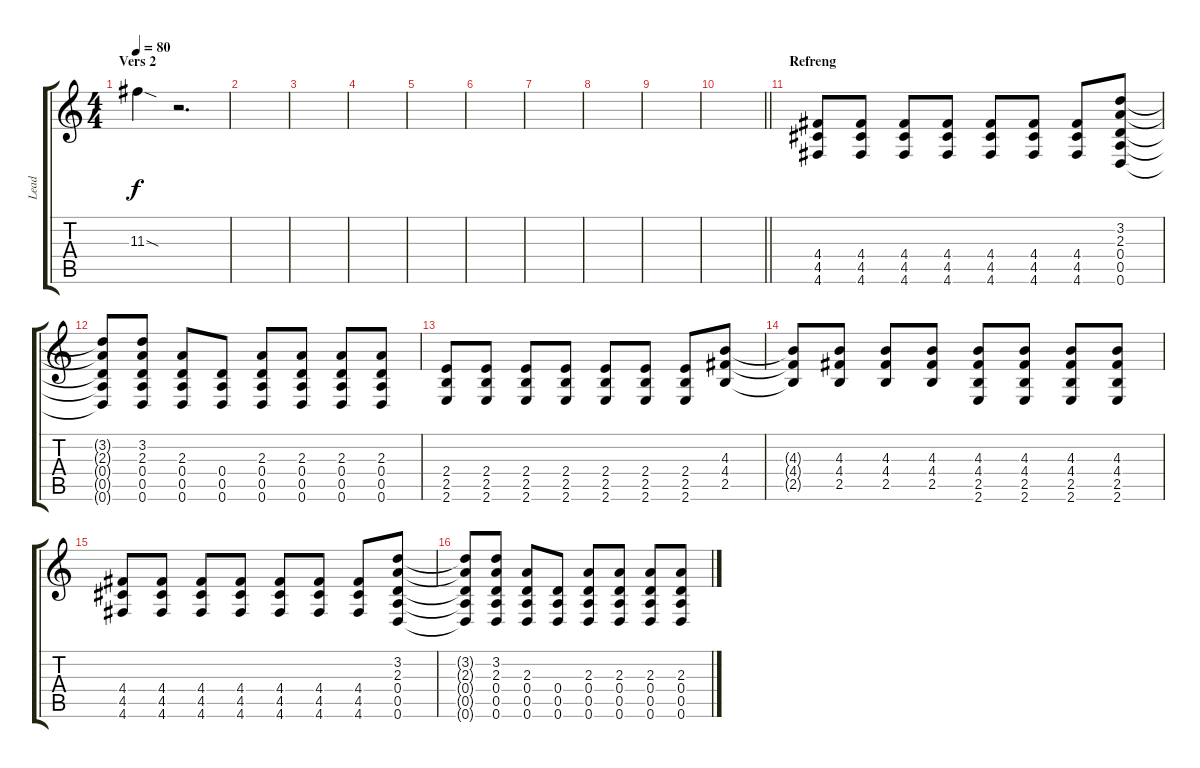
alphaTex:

\track ("Lead" "Lead") {instrument distortionguitar}
\staff {score tabs}
\tuning (E4 B3 G3 D3 A2 D2) {hide}
\ts (4 4)
\section ("" "Vers 2")
\tempo 80
\clef g2
\ks c
11.3{sod}.4{dy f} r.2{d} |
|
|
|
|
|
|
|
|
\barLineRight lightlight
|
\section ("" "Refreng")
(4.4 4.5 4.6).8 (4.4 4.5 4.6).8 (4.4 4.5 4.6).8 (4.4 4.5 4.6).8 (4.4 4.5 4.6).8 (4.4 4.5 4.6).8 (4.4 4.5 4.6).8 (3.2 2.3 0.4 0.5 0.6).8 |
(3.2{t} 2.3{t} 0.4{t} 0.5{t} 0.6{t}).8 (3.2 2.3 0.4 0.5 0.6).8 (2.3 0.4 0.5 0.6).8 (0.4 0.5 0.6).8 (2.3 0.4 0.5 0.6).8 (2.3 0.4 0.5 0.6).8 (2.3 0.4 0.5 0.6).8 (2.3 0.4 0.5 0.6).8 |
(2.4 2.5 2.6).8 (2.4 2.5 2.6).8 (2.4 2.5 2.6).8 (2.4 2.5 2.6).8 (2.4 2.5 2.6).8 (2.4 2.5 2.6).8 (2.4 2.5 2.6).8 (4.3 4.4 2.5).8 |
(4.3{t} 4.4{t} 2.5{t}).8 (4.3 4.4 2.5).8 (4.3 4.4 2.5).8 (4.3 4.4 2.5).8 (4.3 4.4 2.5 2.6).8 (4.3 4.4 2.5 2.6).8 (4.3 4.4 2.5 2.6).8 (4.3 4.4 2.5 2.6).8 |
(4.4 4.5 4.6).8 (4.4 4.5 4.6).8 (4.4 4.5 4.6).8 (4.4 4.5 4.6).8 (4.4 4.5 4.6).8 (4.4 4.5 4.6).8 (4.4 4.5 4.6).8 (3.2 2.3 0.4 0.5 0.6).8 |
(3.2{t} 2.3{t} 0.4{t} 0.5{t} 0.6{t}).8 (3.2 2.3 0.4 0.5 0.6).8 (2.3 0.4 0.5 0.6).8 (0.4 0.5 0.6).8 (2.3 0.4 0.5 0.6).8 (2.3 0.4 0.5 0.6).8 (2.3 0.4 0.5 0.6).8 (2.3 0.4 0.5 0.6).8
